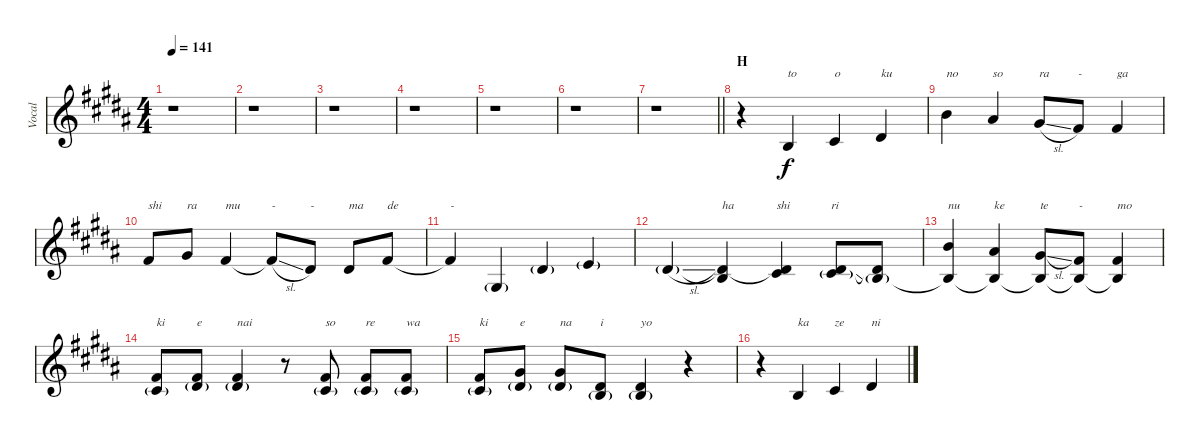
\track ("Vocal" "Vocal") {instrument clarinet}
\staff {score}
\tuning (E4 B3 G3 D3 A2 E2 B1) {hide}
\ts (4 4)
\tempo 141
\clef g2
\ks b
r.1{dy f} |
r.1 |
r.1 |
r.1 |
r.1 |
r.1 |
\barLineRight lightlight
r.1 |
\section ("" "H")
r.4 0.2.4{txt "to"} 2.2.4{txt "o"} 4.2.4{txt "ku"} |
7.1.4{txt "no"} 6.1.4{txt "so"} 4.1{sl}.8{txt "ra"} 2.1.8{txt "-"} 2.1.4{txt "ga"} |
2.1.8{txt "shi"} 4.1.8{txt "ra"} 7.2.4{txt "mu"} 7.2{sl t}.8{txt "-"} 4.2.8{txt "-"} 4.2.8{txt "ma"} 2.1.8{txt "de"} |
2.1{t}.4{txt "-"} 1.3{g}.4 4.2{g}.4 0.1{g}.4 |
8.3{sl g}.4 (0.2 8.3{t}).4{txt "ha"} (2.2 8.3{t}).4{txt "shi"} (4.2 6.3{ss g}).8{txt "ri"} (4.2{t} 4.3{g}).8 |
(7.1 4.3{t}).4{txt "nu"} (6.1 4.3{t}).4{txt "ke"} (4.1{sl} 4.3{t}).8{txt "te"} (2.1 4.3{t}).8{txt "-"} (2.1 4.3{t}).4{txt "mo"} |
(2.1 2.2{g}).8{txt "ki"} (2.1 4.2{g}).8{txt "e"} (2.1 4.2{g}).4{txt "nai"} r.8 (2.1 2.2{g}).8{txt "so"} (2.1 2.2{g}).8{txt "re"} (2.1 2.2{g}).8{txt "wa"} |
(2.1 2.2{g}).8{txt "ki"} (4.1 4.2{g}).8{txt "e"} (4.1 4.2{g}).8{txt "na"} (4.2 4.3{g}).8{txt "i"} (4.2 4.3{g}).4{txt "yo"} r.4 |
r.4 0.2.4{txt "ka"} 2.2.4{txt "ze"} 4.2.4{txt "ni"}
